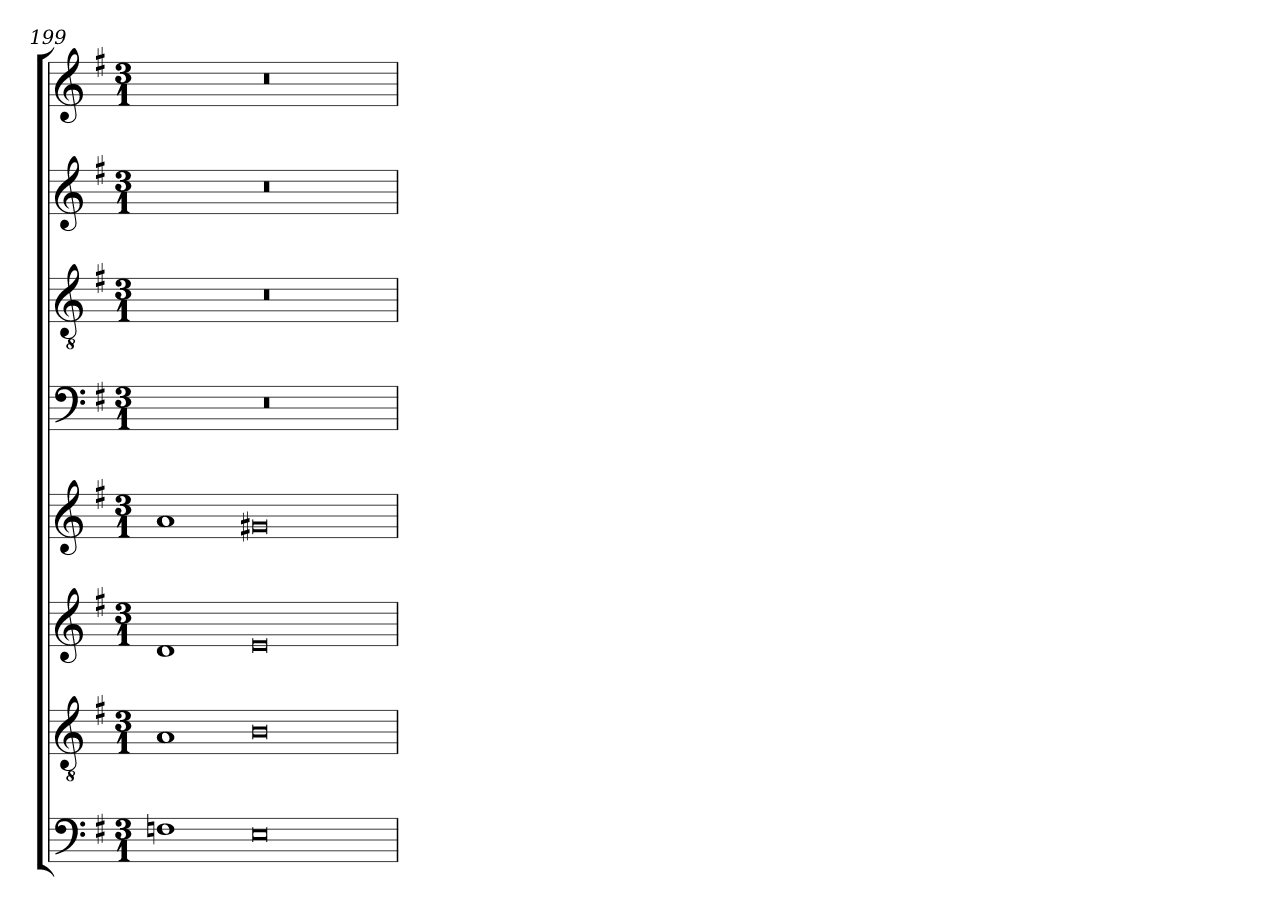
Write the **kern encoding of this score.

**kern	**kern	**kern	**kern	**kern	**kern	**kern	**kern
*part8	*part7	*part6	*part5	*part4	*part3	*part2	*part1
*staff8	*staff7	*staff6	*staff5	*staff4	*staff3	*staff2	*staff1
*clefF4	*clefGv2	*clefG2	*clefG2	*clefF4	*clefGv2	*clefG2	*clefG2
*k[f#]	*k[f#]	*k[f#]	*k[f#]	*k[f#]	*k[f#]	*k[f#]	*k[f#]
*G:	*G:	*G:	*G:	*G:	*G:	*G:	*G:
*M3/1	*M3/1	*M3/1	*M3/1	*M3/1	*M3/1	*M3/1	*M3/1
=199	=199	=199	=199	=199	=199	=199	=199
1Fn	1A	1d	1a	0.r	0.r	0.r	0.r
0E	0B	0e	0g#X	.	.	.	.
=	=	=	=	=	=	=	=
*-	*-	*-	*-	*-	*-	*-	*-
